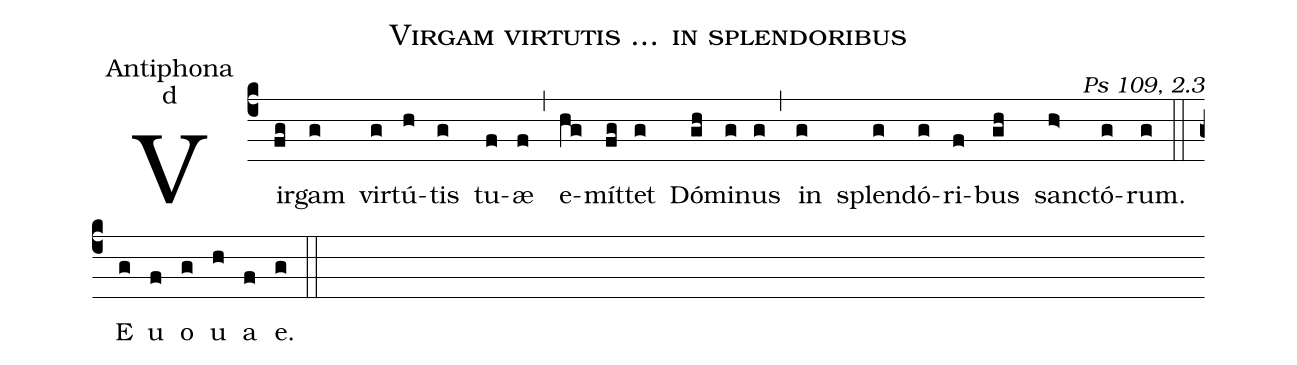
name:Virgam virtutis ... in splendoribus;
office-part:Antiphona;
mode:d;
commentary:Ps 109, 2.3;
%%
(c4)Vir(fg)gam(g) vir(g)tú(h)tis(g) tu(f)æ(f) (,) e(hg)mít(fg)tet(g) Dó(gh)mi(g)nus(g) (,) in(g) splen(g)dó(g)ri(f)bus(gh) san(h>)ctó(g)rum.(g) (::) E(g) u(f) o(g) u(h) a(f) e.(g) (::)
